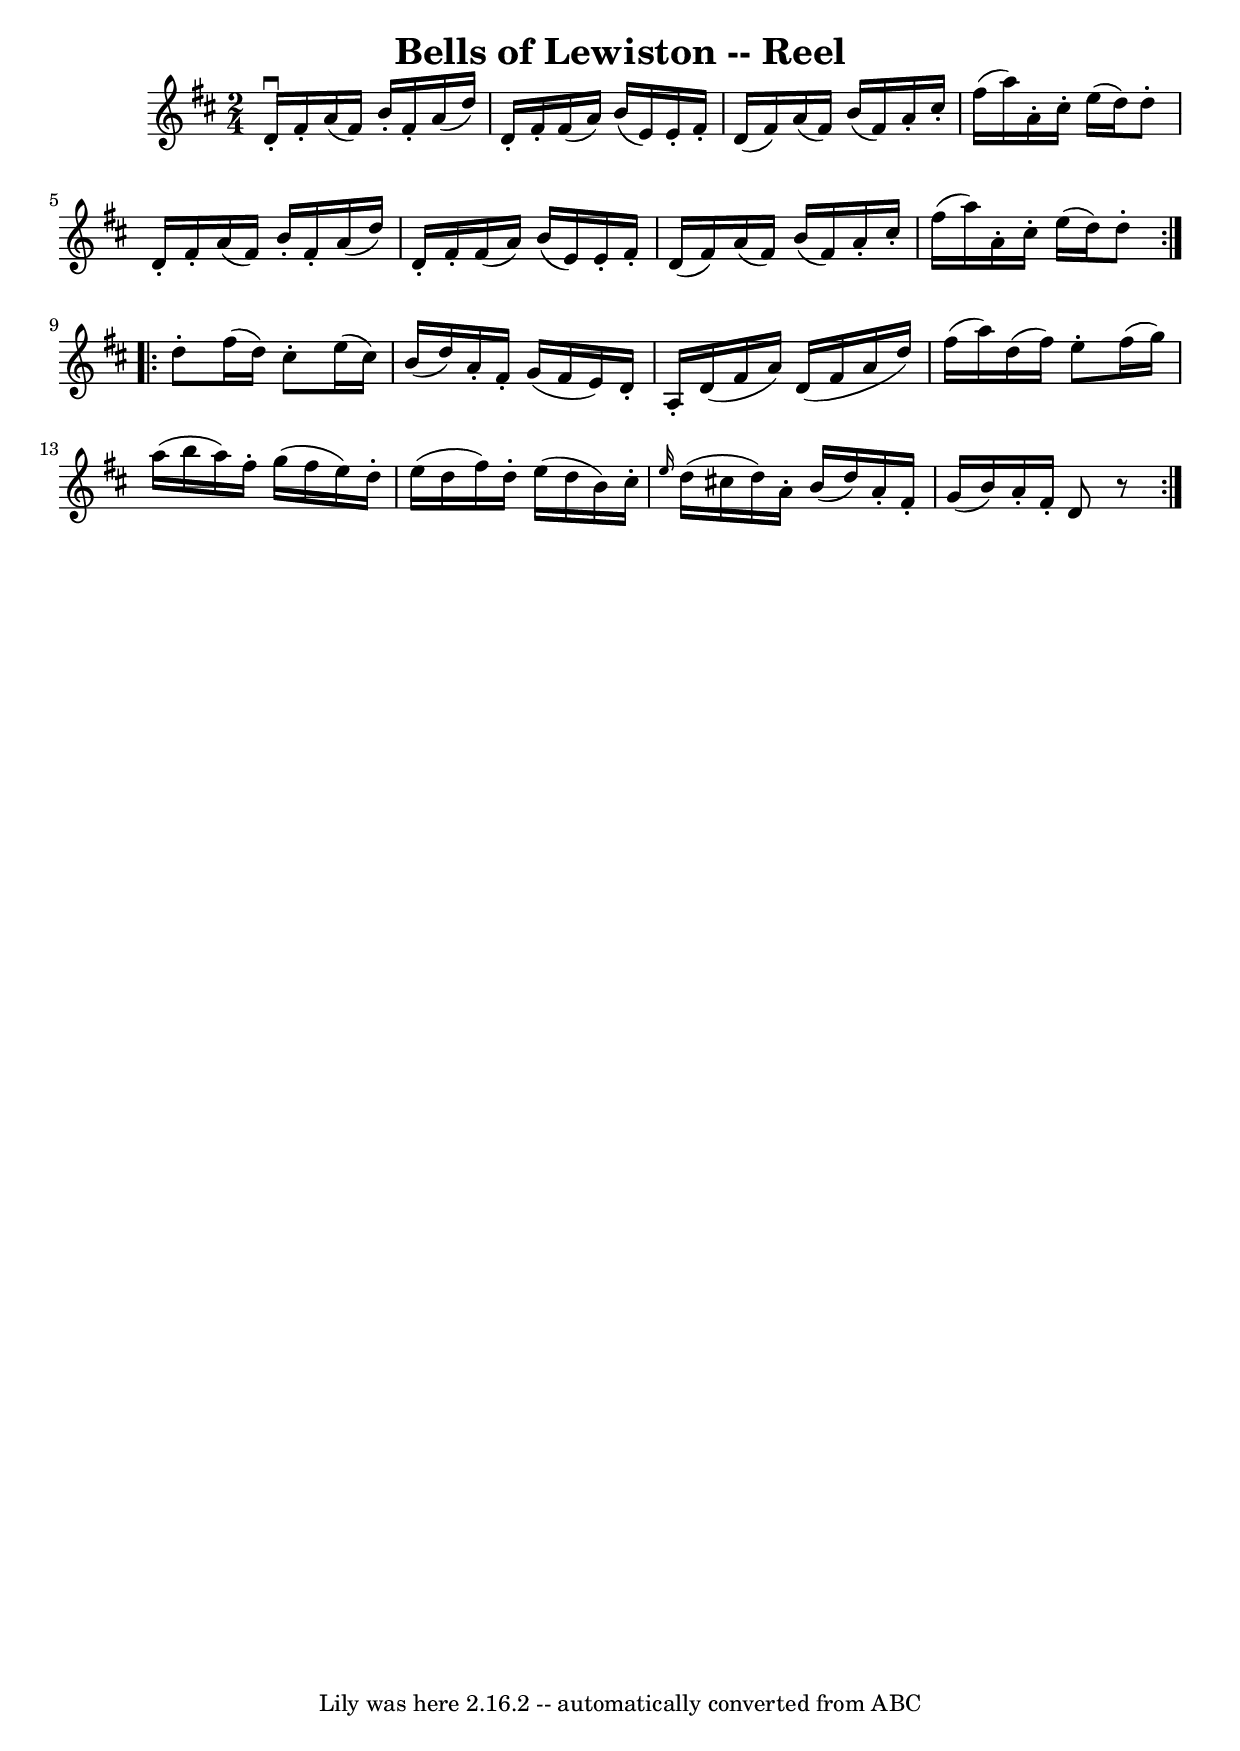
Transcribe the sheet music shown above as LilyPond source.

\version "2.16.2"
\include "Mammoth.ily"
\header {
  %% book = "Ryan's Mammoth Collection"
  crossRefNumber = "1"
  footnotes = "\\\\180"
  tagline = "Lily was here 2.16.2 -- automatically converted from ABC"
  title = "Bells of Lewiston -- Reel"

}
voicedefault =  {



  \repeat volta 2 {

    \time 2/4 
    \key d \major
    d'16^\downbow-. fis'16-. a'16 (fis'16)   
    b'16-. fis'16-. a'16 (d''16)   |
    d'16-. fis'16-.   
    fis'16 (a'16) b'16 (e'16) e'16-. fis'16-.   |
    d'16 
    (fis'16) a'16 (fis'16) b'16 (fis'16) a'16-. cis''16-.   |
    fis''16 (a''16) a'16-. cis''16-. e''16 (
    d''16) d''8-.   |
    d'16-. fis'16-. a'16 (fis'16)  
    b'16-. fis'16-. a'16 (d''16)   |
    d'16-. fis'16-.   
    fis'16 (a'16) b'16 (e'16) e'16-. fis'16-.   |
    d'16 
    (fis'16) a'16 (fis'16) b'16 (fis'16) a'16-. cis''16-.   |
    fis''16 (a''16) a'16-. cis''16-. e''16 (
    d''16) d''8-.   
  } 
  \repeat volta 2 {
    d''8-. fis''16 (d''16)   
    cis''8-. e''16 (cis''16)   |
    b'16 (d''16) a'16-.   
    fis'16-. g'16 (fis'16 e'16) d'16-.   |
    a16-. d'16 (
    fis'16 a'16) d'16 (fis'16 a'16 d''16)   |
    fis''16 
    (a''16) d''16 (fis''16) e''8-. fis''16 (g''16)       
    |
    a''16 (b''16 a''16) fis''16-. g''16 (fis''16    
    e''16) d''16-.   |
    e''16 (d''16 fis''16) d''16-.   
    e''16 (d''16 b'16) cis''16-.   |
    \grace { e''16  
	   }   
    d''16 (cis''!16 d''16) a'16-. b'16 (d''16) a'16-.   
    fis'16-.   |
    g'16 (b'16) a'16-. fis'16-. d'8    r8 

  }   

}

\score{
  <<

    \context Staff="default"
    {
      \voicedefault 
      
    }

  >>
  \layout {
    
  }
  \midi {
  }

}
